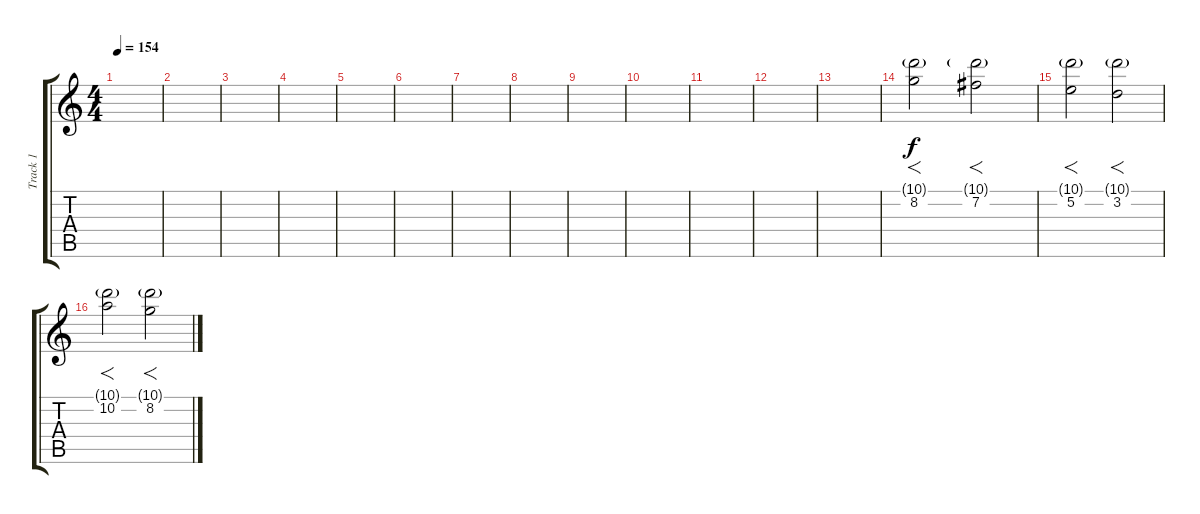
\track ("Track 1" "Track 1") {instrument overdrivenguitar}
\staff {score tabs}
\tuning (E4 B3 G3 D3 A2 E2) {hide}
\ts (4 4)
\tempo 154
\clef g2
\ks c
|
|
|
|
|
|
|
|
|
|
|
|
|
(10.1{g} 8.2).2{f} (10.1{g} 7.2).2{f} |
(10.1{g} 5.2).2{f} (10.1{g} 3.2).2{f} |
(10.1{g} 10.2).2{f} (10.1{g} 8.2).2{f}
